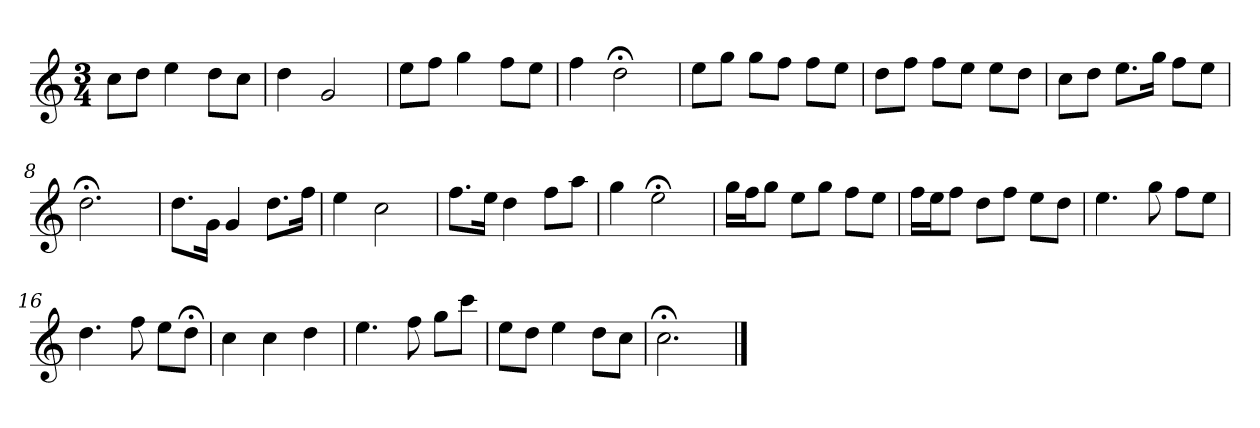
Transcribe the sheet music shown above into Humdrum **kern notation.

**kern
*part1
*staff1
*k[]
*C:
*M3/4
*MM120
=1
8ccL
8ddJ
4ee
8ddL
8ccJ
=2
4dd
2g
=3
8eeL
8ffJ
4gg
8ffL
8eeJ
=4
4ff
2dd;<
=5
8eeL
8ggJ
8ggL
8ffJ
8ffL
8eeJ
=6
8ddL
8ffJ
8ffL
8eeJ
8eeL
8ddJ
=7
8ccL
8ddJ
8.eeL
16ggJk
8ffL
8eeJ
=8
2.dd;<
=9
8.ddL
16gJk
4g
8.ddL
16ffJk
=10
4ee
2cc
=11
8.ffL
16eeJk
4dd
8ffL
8aaJ
=12
4gg
2ee;<
=13
16ggLL
16ffJ
8ggJ
8eeL
8ggJ
8ffL
8eeJ
=14
16ffLL
16eeJ
8ffJ
8ddL
8ffJ
8eeL
8ddJ
=15
4.ee
8gg
8ffL
8eeJ
=16
4.dd
8ff
8eeL
8dd;<J
=17
4cc
4cc
4dd
=18
4.ee
8ff
8ggL
8cccJ
=19
8eeL
8ddJ
4ee
8ddL
8ccJ
=20
2.cc;<
==
*-
